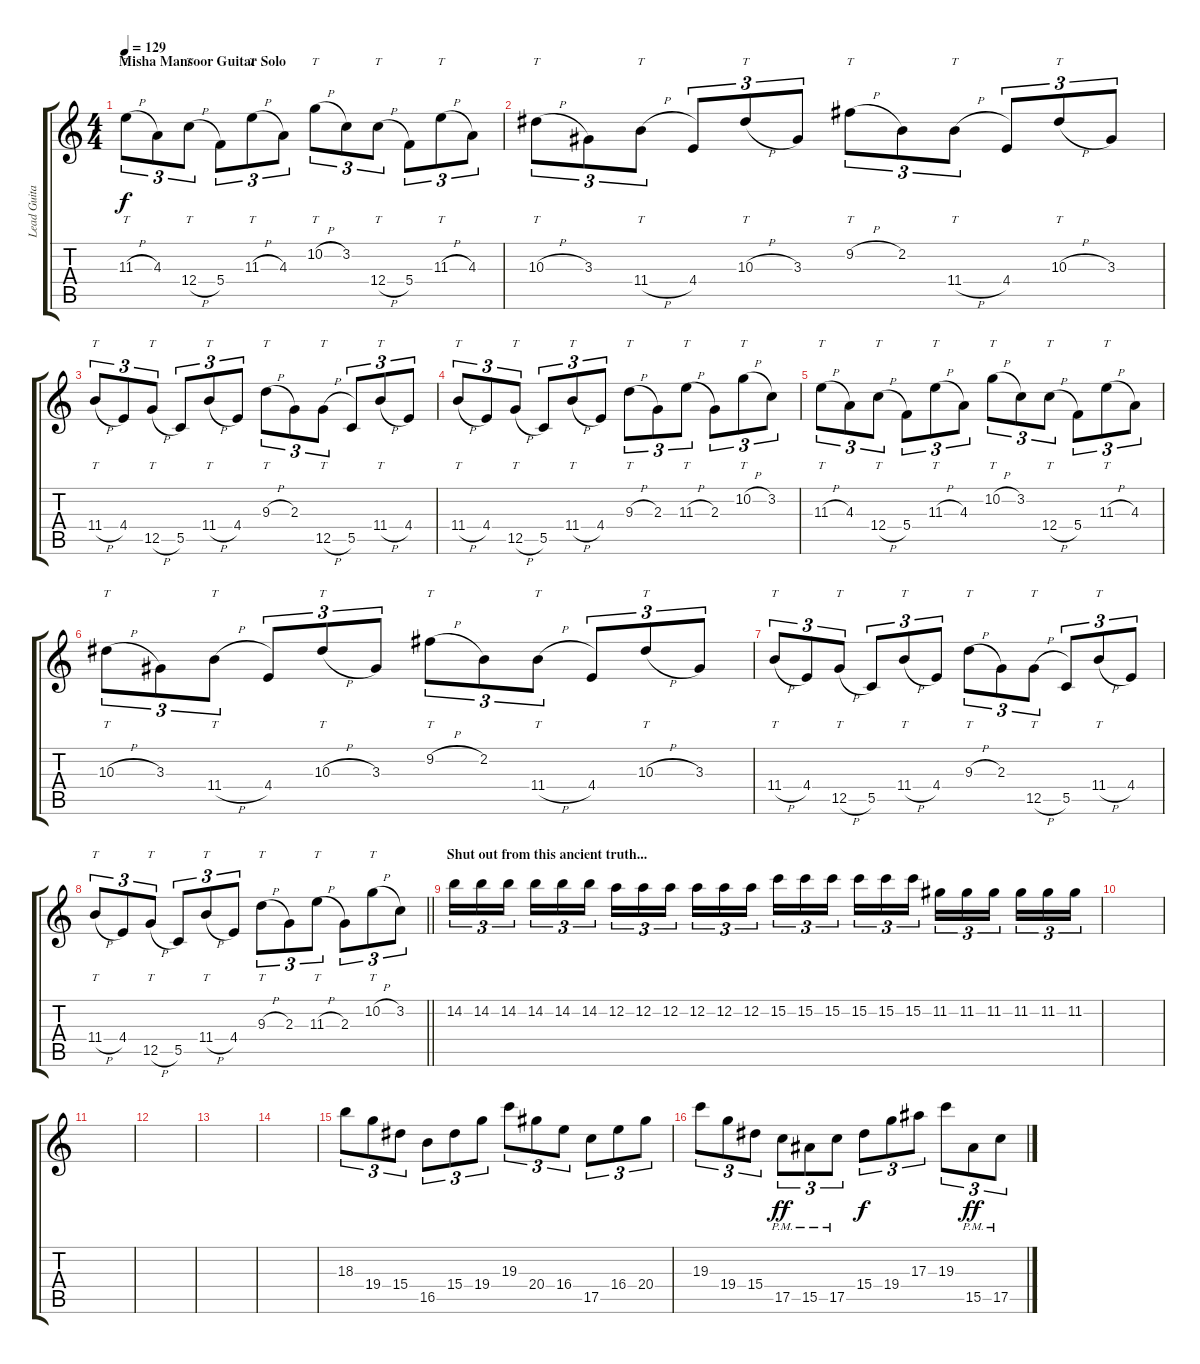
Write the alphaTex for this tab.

\track ("Lead Guitar 2" "Lead Guita") {instrument distortionguitar}
\staff {score tabs}
\tuning (D4 A3 F3 C3 G2 C2) {hide}
\ts (4 4)
\section ("" "Misha Mansoor Guitar Solo")
\tempo 129
\clef g2
\ks c
11.3{h}.8{tt tu (3 2) dy f volume 8} 4.3.8{tu (3 2)} 12.4{h}.8{tt tu (3 2)} 5.4.8{tu (3 2)} 11.3{h}.8{tt tu (3 2)} 4.3.8{tu (3 2)} 10.2{h}.8{tt tu (3 2)} 3.2.8{tu (3 2)} 12.4{h}.8{tt tu (3 2)} 5.4.8{tu (3 2)} 11.3{h}.8{tt tu (3 2)} 4.3.8{tu (3 2)} |
10.3{h}.8{tt tu (3 2)} 3.3.8{tu (3 2)} 11.4{h}.8{tt tu (3 2)} 4.4.8{tu (3 2)} 10.3{h}.8{tt tu (3 2)} 3.3.8{tu (3 2)} 9.2{h}.8{tt tu (3 2)} 2.2.8{tu (3 2)} 11.4{h}.8{tt tu (3 2)} 4.4.8{tu (3 2)} 10.3{h}.8{tt tu (3 2)} 3.3.8{tu (3 2)} |
11.4{h}.8{tt tu (3 2)} 4.4.8{tu (3 2)} 12.5{h}.8{tt tu (3 2)} 5.5.8{tu (3 2)} 11.4{h}.8{tt tu (3 2)} 4.4.8{tu (3 2)} 9.3{h}.8{tt tu (3 2)} 2.3.8{tu (3 2)} 12.5{h}.8{tt tu (3 2)} 5.5.8{tu (3 2)} 11.4{h}.8{tt tu (3 2)} 4.4.8{tu (3 2)} |
11.4{h}.8{tt tu (3 2)} 4.4.8{tu (3 2)} 12.5{h}.8{tt tu (3 2)} 5.5.8{tu (3 2)} 11.4{h}.8{tt tu (3 2)} 4.4.8{tu (3 2)} 9.3{h}.8{tt tu (3 2)} 2.3.8{tu (3 2)} 11.3{h}.8{tt tu (3 2)} 2.3.8{tu (3 2)} 10.2{h}.8{tt tu (3 2)} 3.2.8{tu (3 2)} |
11.3{h}.8{tt tu (3 2)} 4.3.8{tu (3 2)} 12.4{h}.8{tt tu (3 2)} 5.4.8{tu (3 2)} 11.3{h}.8{tt tu (3 2)} 4.3.8{tu (3 2)} 10.2{h}.8{tt tu (3 2)} 3.2.8{tu (3 2)} 12.4{h}.8{tt tu (3 2)} 5.4.8{tu (3 2)} 11.3{h}.8{tt tu (3 2)} 4.3.8{tu (3 2)} |
10.3{h}.8{tt tu (3 2)} 3.3.8{tu (3 2)} 11.4{h}.8{tt tu (3 2)} 4.4.8{tu (3 2)} 10.3{h}.8{tt tu (3 2)} 3.3.8{tu (3 2)} 9.2{h}.8{tt tu (3 2)} 2.2.8{tu (3 2)} 11.4{h}.8{tt tu (3 2)} 4.4.8{tu (3 2)} 10.3{h}.8{tt tu (3 2)} 3.3.8{tu (3 2)} |
11.4{h}.8{tt tu (3 2)} 4.4.8{tu (3 2)} 12.5{h}.8{tt tu (3 2)} 5.5.8{tu (3 2)} 11.4{h}.8{tt tu (3 2)} 4.4.8{tu (3 2)} 9.3{h}.8{tt tu (3 2)} 2.3.8{tu (3 2)} 12.5{h}.8{tt tu (3 2)} 5.5.8{tu (3 2)} 11.4{h}.8{tt tu (3 2)} 4.4.8{tu (3 2)} |
\barLineRight lightlight
11.4{h}.8{tt tu (3 2)} 4.4.8{tu (3 2)} 12.5{h}.8{tt tu (3 2)} 5.5.8{tu (3 2)} 11.4{h}.8{tt tu (3 2)} 4.4.8{tu (3 2)} 9.3{h}.8{tt tu (3 2)} 2.3.8{tu (3 2)} 11.3{h}.8{tt tu (3 2)} 2.3.8{tu (3 2)} 10.2{h}.8{tt tu (3 2)} 3.2.8{tu (3 2)} |
\section ("" "Shut out from this ancient truth...")
14.2.16{tu (3 2) volume 10} 14.2.16{tu (3 2)} 14.2.16{tu (3 2) beam splitsecondary} 14.2.16{tu (3 2)} 14.2.16{tu (3 2)} 14.2.16{tu (3 2)} 12.2.16{tu (3 2)} 12.2.16{tu (3 2)} 12.2.16{tu (3 2) beam splitsecondary} 12.2.16{tu (3 2)} 12.2.16{tu (3 2)} 12.2.16{tu (3 2)} 15.2.16{tu (3 2)} 15.2.16{tu (3 2)} 15.2.16{tu (3 2) beam splitsecondary} 15.2.16{tu (3 2)} 15.2.16{tu (3 2)} 15.2.16{tu (3 2)} 11.2.16{tu (3 2)} 11.2.16{tu (3 2)} 11.2.16{tu (3 2) beam splitsecondary} 11.2.16{tu (3 2)} 11.2.16{tu (3 2)} 11.2.16{tu (3 2)} |
|
|
|
|
|
18.3.8{tu (3 2)} 19.4.8{tu (3 2)} 15.4.8{tu (3 2)} 16.5.8{tu (3 2)} 15.4.8{tu (3 2)} 19.4.8{tu (3 2)} 19.3.8{tu (3 2)} 20.4.8{tu (3 2)} 16.4.8{tu (3 2)} 17.5.8{tu (3 2)} 16.4.8{tu (3 2)} 20.4.8{tu (3 2)} |
19.3.8{tu (3 2)} 19.4.8{tu (3 2)} 15.4.8{tu (3 2)} 17.5{pm}.8{tu (3 2) dy ff} 15.5{pm}.8{tu (3 2)} 17.5{pm}.8{tu (3 2)} 15.4.8{tu (3 2) dy f} 19.4.8{tu (3 2)} 17.3.8{tu (3 2)} 19.3.8{tu (3 2)} 15.5{pm}.8{tu (3 2) dy ff} 17.5{pm}.8{tu (3 2)}
